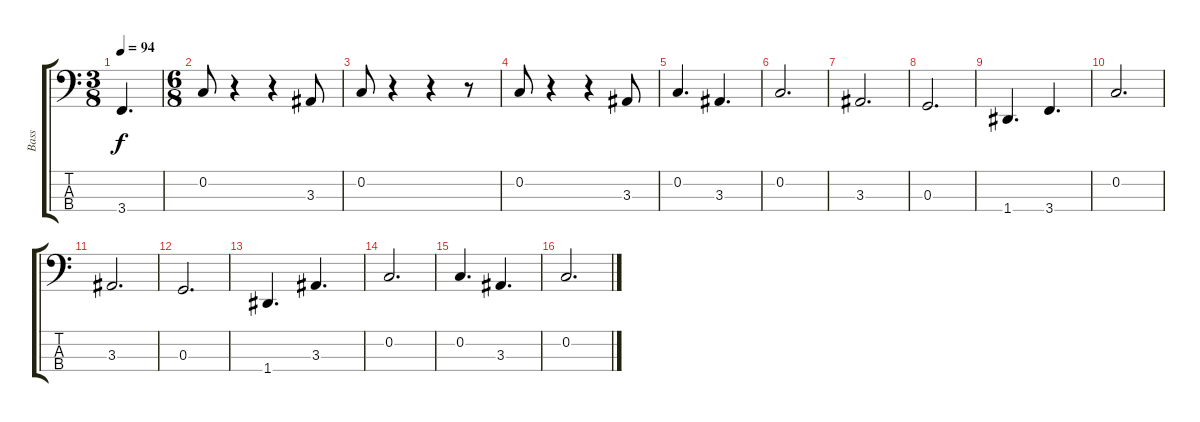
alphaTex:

\track ("Bass" "Bass") {instrument acousticbass}
\staff {score tabs}
\tuning (F2 C2 G1 D1) {hide}
\ts (3 8)
\tempo 94
\clef f4
\ks c
3.4{t}.4{d dy f} |
\ts (6 8)
0.2.8 r.4 r.4 3.3.8 |
0.2.8 r.4 r.4 r.8 |
0.2.8 r.4 r.4 3.3.8 |
0.2.4{d} 3.3.4{d} |
0.2.2{d} |
3.3.2{d} |
0.3.2{d} |
1.4.4{d} 3.4.4{d} |
0.2.2{d} |
3.3.2{d} |
0.3.2{d} |
1.4.4{d} 3.3.4{d} |
0.2.2{d} |
0.2.4{d} 3.3.4{d} |
0.2.2{d}
